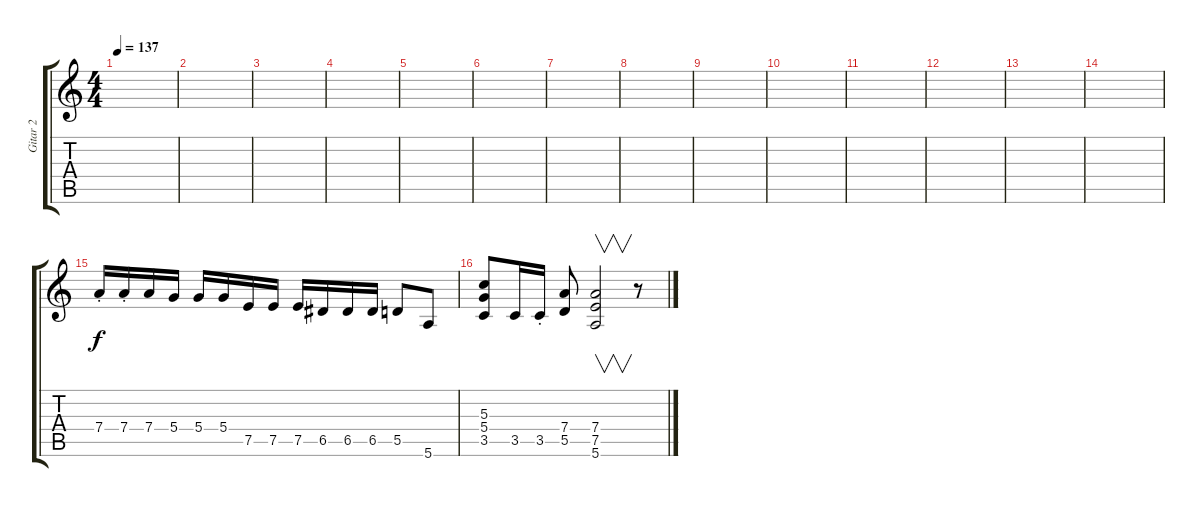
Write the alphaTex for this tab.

\track (" Gitar 2" " Gitar 2") {instrument distortionguitar bank 2}
\staff {score tabs}
\tuning (E4 B3 G3 D3 A2 E2) {hide}
\ts (4 4)
\tempo 137
\clef g2
\ks c
|
|
|
|
|
|
|
|
|
|
|
|
|
|
7.4{st}.16 7.4{st}.16 7.4.16 5.4.16 5.4.16 5.4.16 7.5.16 7.5.16 7.5.16 6.5.16 6.5.16 6.5.16 5.5.8 5.6.8 |
(5.3 5.4 3.5).8 3.5.16 3.5{st}.16 (7.4 5.5).8 (7.4 7.5 5.6).2{v} r.8
